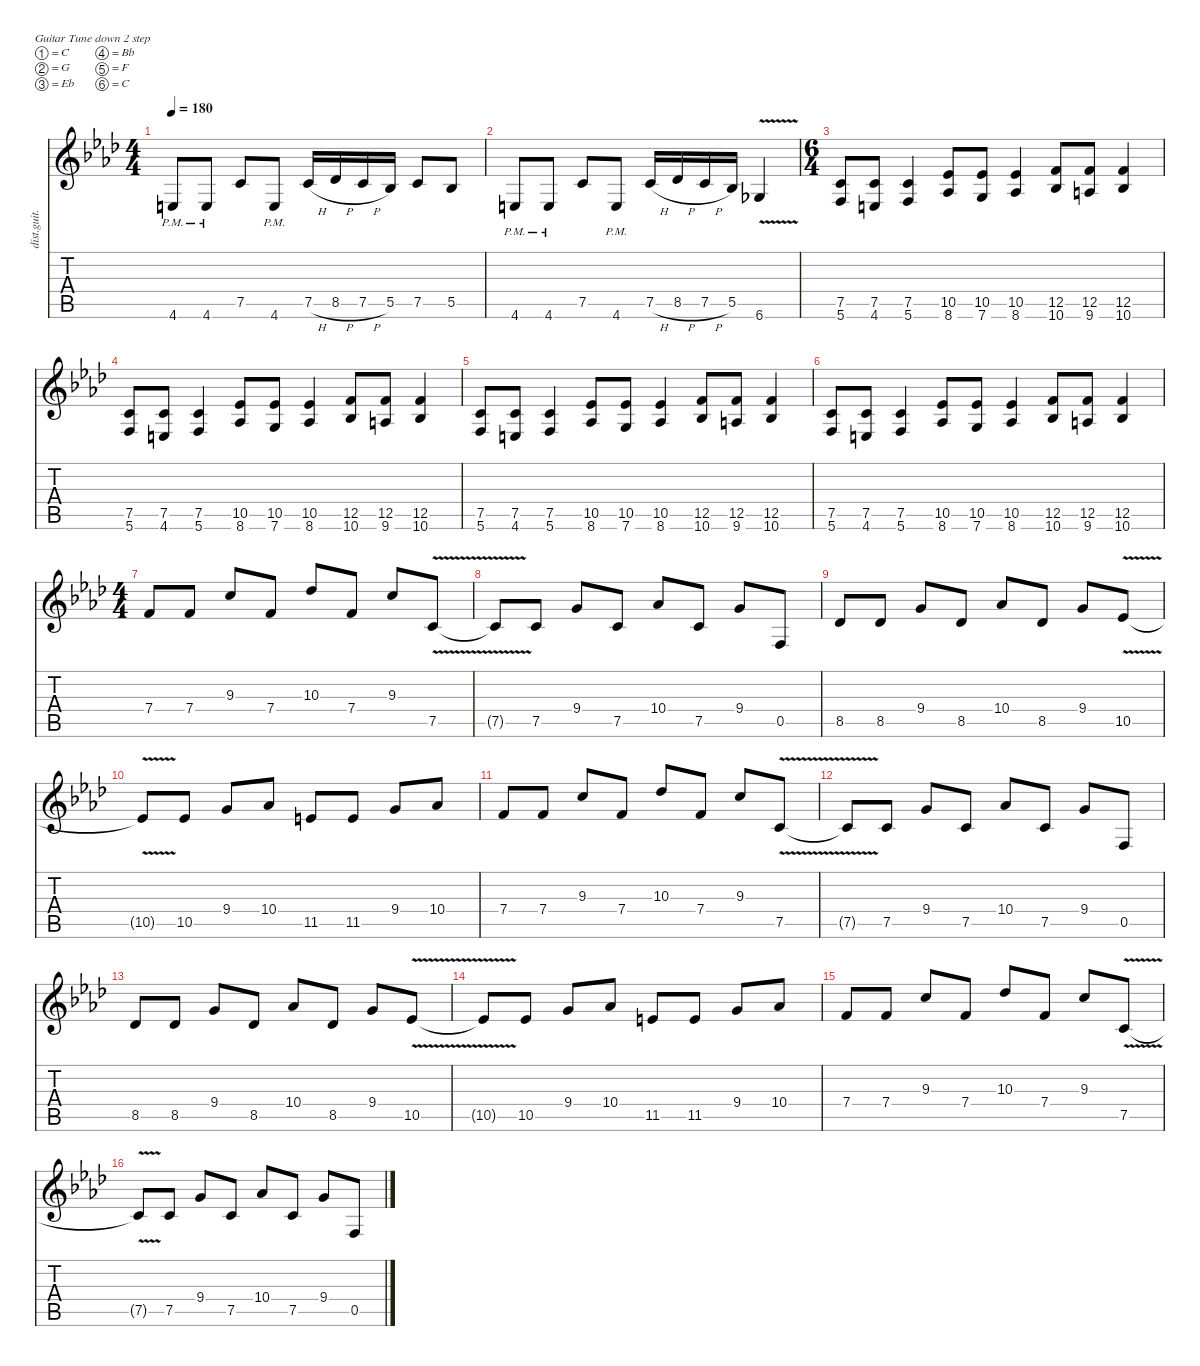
\defaultSystemsLayout 4
\hideDynamics
\bracketExtendMode nobrackets
\track ("Gtr.1 Double" "dist.guit.") {mute instrument distortionguitar}
\staff {score tabs}
\tuning (C4 G3 Eb3 Bb2 F2 C2)
\ts (4 4)
\tempo 180
\clef g2
\ks fminor
4.6{pm acc forcenatural}.8{dy f} 4.6{pm acc forcenatural}.8 7.5{acc forcenatural}.8 4.6{pm acc forcenatural}.8 7.5{h acc forcenatural}.16 8.5{h acc b}.16 7.5{h acc forcenatural}.16 5.5{acc b}.16 7.5{acc forcenatural}.8 5.5{acc b}.8 |
4.6{pm acc forcenatural}.8 4.6{pm acc forcenatural}.8 7.5{acc forcenatural}.8 4.6{pm acc forcenatural}.8 7.5{h acc forcenatural}.16 8.5{h acc b}.16 7.5{h acc forcenatural}.16 5.5{acc b}.16 6.6{v acc b}.4 |
\ts (6 4)
\beaming (8 6 6)
(7.5{acc forcenatural} 5.6{acc forcenatural}).8 (7.5{acc forcenatural} 4.6{acc forcenatural}).8 (7.5{acc forcenatural} 5.6{acc forcenatural}).4 (10.5{acc b} 8.6{acc b}).8 (10.5{acc b} 7.6{acc forcenatural}).8 (10.5{acc b} 8.6{acc b}).4 (12.5{acc forcenatural} 10.6{acc b}).8 (12.5{acc forcenatural} 9.6{acc forcenatural}).8 (12.5{acc forcenatural} 10.6{acc b}).4 |
(7.5{acc forcenatural} 5.6{acc forcenatural}).8 (7.5{acc forcenatural} 4.6{acc forcenatural}).8 (7.5{acc forcenatural} 5.6{acc forcenatural}).4 (10.5{acc b} 8.6{acc b}).8 (10.5{acc b} 7.6{acc forcenatural}).8 (10.5{acc b} 8.6{acc b}).4 (12.5{acc forcenatural} 10.6{acc b}).8 (12.5{acc forcenatural} 9.6{acc forcenatural}).8 (12.5{acc forcenatural} 10.6{acc b}).4 |
(7.5{acc forcenatural} 5.6{acc forcenatural}).8 (7.5{acc forcenatural} 4.6{acc forcenatural}).8 (7.5{acc forcenatural} 5.6{acc forcenatural}).4 (10.5{acc b} 8.6{acc b}).8 (10.5{acc b} 7.6{acc forcenatural}).8 (10.5{acc b} 8.6{acc b}).4 (12.5{acc forcenatural} 10.6{acc b}).8 (12.5{acc forcenatural} 9.6{acc forcenatural}).8 (12.5{acc forcenatural} 10.6{acc b}).4 |
(7.5{acc forcenatural} 5.6{acc forcenatural}).8 (7.5{acc forcenatural} 4.6{acc forcenatural}).8 (7.5{acc forcenatural} 5.6{acc forcenatural}).4 (10.5{acc b} 8.6{acc b}).8 (10.5{acc b} 7.6{acc forcenatural}).8 (10.5{acc b} 8.6{acc b}).4 (12.5{acc forcenatural} 10.6{acc b}).8 (12.5{acc forcenatural} 9.6{acc forcenatural}).8 (12.5{acc forcenatural} 10.6{acc b}).4 |
\ts (4 4)
\beaming (8 2 2 2 2)
7.4{acc forcenatural}.8 7.4{acc forcenatural}.8 9.3{acc forcenatural}.8 7.4{acc forcenatural}.8 10.3{acc b}.8 7.4{acc forcenatural}.8 9.3{acc forcenatural}.8 7.5{v acc forcenatural}.8 |
7.5{v t acc forcenatural}.8 7.5{acc forcenatural}.8 9.4{acc forcenatural}.8 7.5{acc forcenatural}.8 10.4{acc b}.8 7.5{acc forcenatural}.8 9.4{acc forcenatural}.8 0.5{acc forcenatural}.8 |
8.5{acc b}.8 8.5{acc b}.8 9.4{acc forcenatural}.8 8.5{acc b}.8 10.4{acc b}.8 8.5{acc b}.8 9.4{acc forcenatural}.8 10.5{v acc b}.8 |
10.5{v t acc b}.8 10.5{acc b}.8 9.4{acc forcenatural}.8 10.4{acc b}.8 11.5{acc forcenatural}.8 11.5{acc forcenatural}.8 9.4{acc forcenatural}.8 10.4{acc b}.8 |
7.4{acc forcenatural}.8 7.4{acc forcenatural}.8 9.3{acc forcenatural}.8 7.4{acc forcenatural}.8 10.3{acc b}.8 7.4{acc forcenatural}.8 9.3{acc forcenatural}.8 7.5{v acc forcenatural}.8 |
7.5{v t acc forcenatural}.8 7.5{acc forcenatural}.8 9.4{acc forcenatural}.8 7.5{acc forcenatural}.8 10.4{acc b}.8 7.5{acc forcenatural}.8 9.4{acc forcenatural}.8 0.5{acc forcenatural}.8 |
8.5{acc b}.8 8.5{acc b}.8 9.4{acc forcenatural}.8 8.5{acc b}.8 10.4{acc b}.8 8.5{acc b}.8 9.4{acc forcenatural}.8 10.5{v acc b}.8 |
10.5{v t acc b}.8 10.5{acc b}.8 9.4{acc forcenatural}.8 10.4{acc b}.8 11.5{acc forcenatural}.8 11.5{acc forcenatural}.8 9.4{acc forcenatural}.8 10.4{acc b}.8 |
7.4{acc forcenatural}.8 7.4{acc forcenatural}.8 9.3{acc forcenatural}.8 7.4{acc forcenatural}.8 10.3{acc b}.8 7.4{acc forcenatural}.8 9.3{acc forcenatural}.8 7.5{v acc forcenatural}.8 |
7.5{v t acc forcenatural}.8 7.5{acc forcenatural}.8 9.4{acc forcenatural}.8 7.5{acc forcenatural}.8 10.4{acc b}.8 7.5{acc forcenatural}.8 9.4{acc forcenatural}.8 0.5{acc forcenatural}.8
